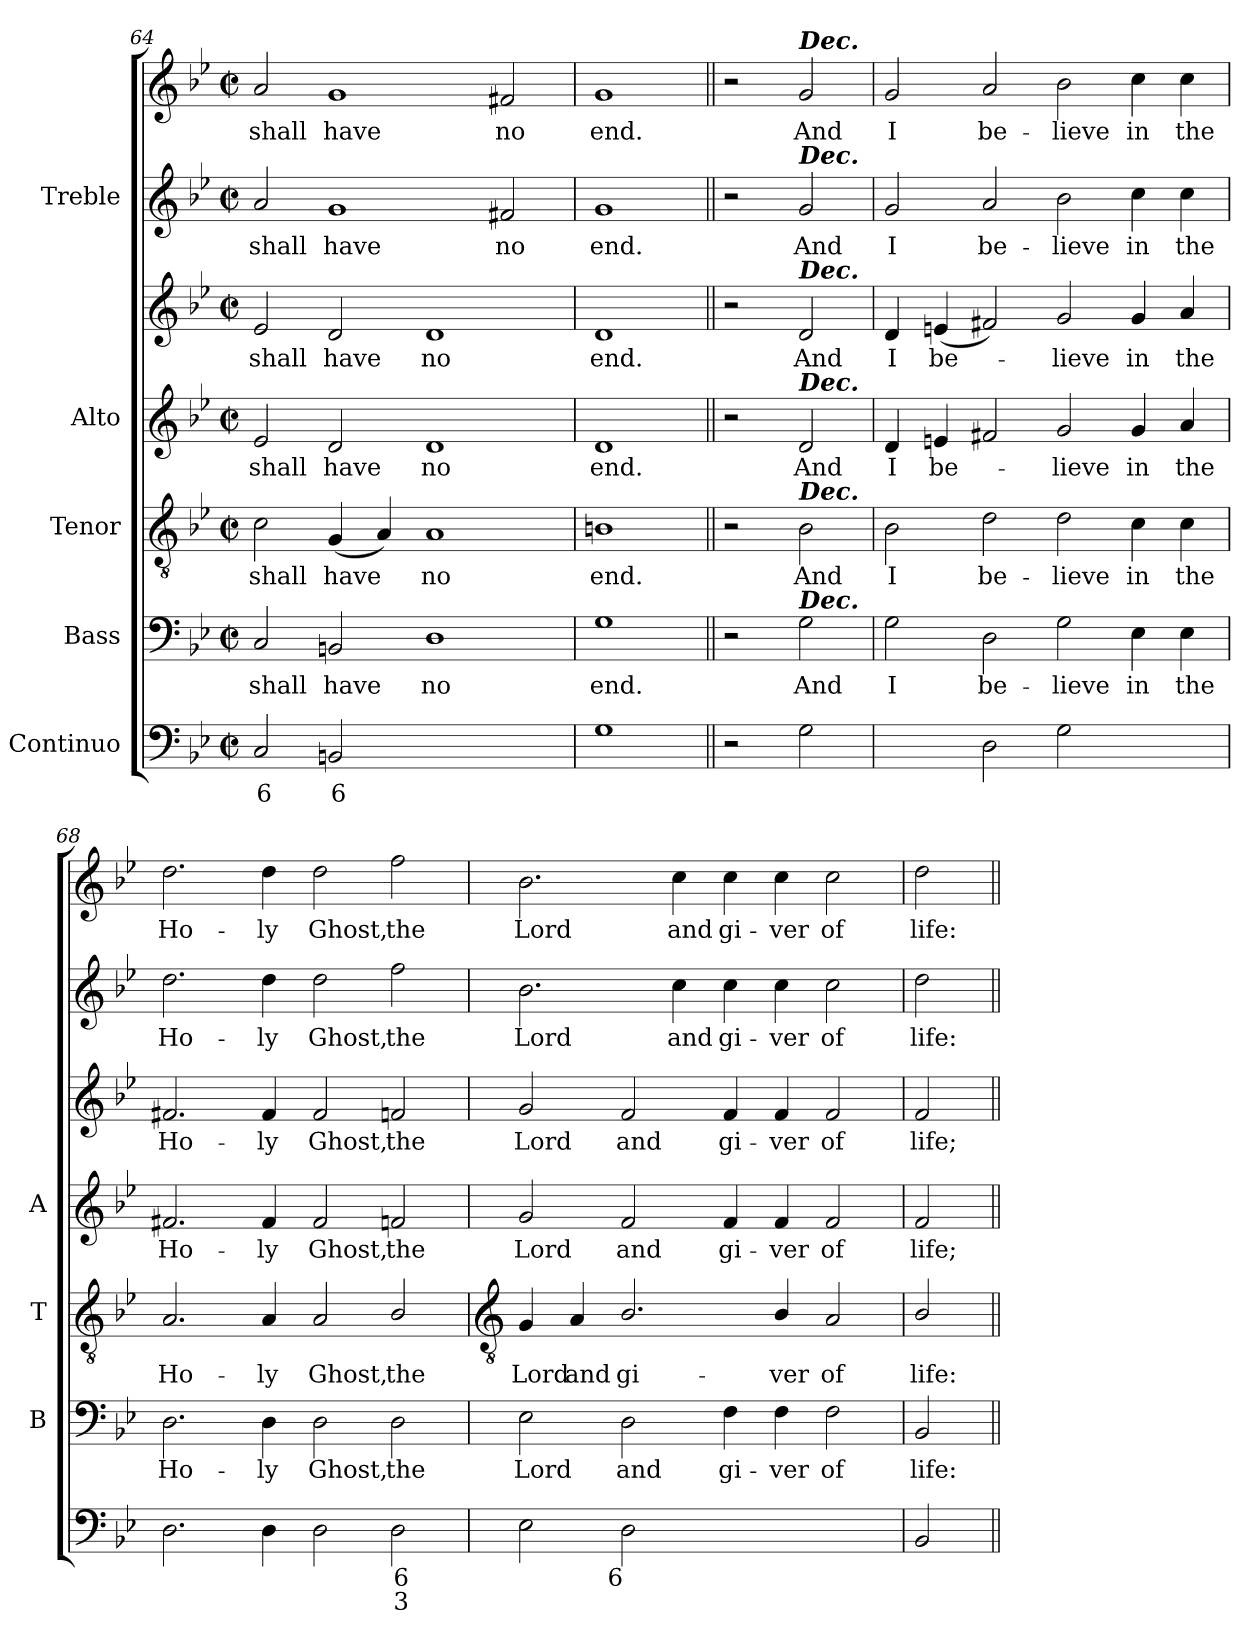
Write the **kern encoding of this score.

**kern	**text	**text	**kern	**text	**kern	**text	**kern	**text	**kern	**text	**kern	**text	**kern	**text
*part5	*part5	*part5	*part4	*part4	*part3	*part3	*part2	*part2	*part2	*part2	*part1	*part1	*part1	*part1
*staff7	*staff7	*staff7	*staff6	*staff6	*staff5	*staff5	*staff4	*staff4	*staff3	*staff3	*staff2	*staff2	*staff1	*staff1
*I"Continuo	*	*	*I"Bass	*	*I"Tenor	*	*I"Alto	*	*	*	*I"Treble	*	*	*
*	*	*	*I'B	*	*I'T	*	*I'A	*	*	*	*	*	*	*
*clefF4	*	*	*clefF4	*	*clefGv2	*	*clefG2	*	*clefG2	*	*clefG2	*	*clefG2	*
*k[b-e-]	*	*	*k[b-e-]	*	*k[b-e-]	*	*k[b-e-]	*	*k[b-e-]	*	*k[b-e-]	*	*k[b-e-]	*
*B-:	*	*	*B-:	*	*B-:	*	*B-:	*	*B-:	*	*B-:	*	*B-:	*
*M4/2	*	*	*M4/2	*	*M4/2	*	*M4/2	*	*M4/2	*	*M4/2	*	*M4/2	*
*met(c|)	*	*	*met(c|)	*	*met(c|)	*	*met(c|)	*	*met(c|)	*	*met(c|)	*	*met(c|)	*
=64	=64	=64	=64	=64	=64	=64	=64	=64	=64	=64	=64	=64	=64	=64
!	!LO:LY:b	!	!	!LO:LY:b	!	!LO:LY:b	!	!LO:LY:b	!	!LO:LY:b	!	!LO:LY:b	!	!LO:LY:b
2C	6	.	2C	shall	2c	shall	2e-	shall	2e-	shall	2a	shall	2a	shall
!	!LO:LY:b	!	!	!LO:LY:b	!	!LO:LY:b	!	!LO:LY:b	!	!LO:LY:b	!	!LO:LY:b	!	!LO:LY:b
2BBn	6	.	2BBn	have	(<4G	have	2d	have	2d	have	1g	have	1g	have
.	.	.	.	.	4A)	.	.	.	.	.	.	.	.	.
!	!LO:LY:b	!	!	!LO:LY:b	!	!LO:LY:b	!	!LO:LY:b	!	!LO:LY:b	!	!	!	!
[2Dyy	4	.	1D	no	1A	no	1d	no	1d	no	.	.	.	.
!	!LO:LY:b	!	!	!	!	!	!	!	!	!	!	!LO:LY:b	!	!LO:LY:b
2Dyy]	3	.	.	.	.	.	.	.	.	.	2f#X	no	2f#X	no
=65	=65	=65	=65	=65	=65	=65	=65	=65	=65	=65	=65	=65	=65	=65
!	!	!	!	!LO:LY:b	!	!LO:LY:b	!	!LO:LY:b	!	!LO:LY:b	!	!LO:LY:b	!	!LO:LY:b
1G	.	.	1G	end.	1Bn	end.	1d	end.	1d	end.	1g	end.	1g	end.
=66||	=66||	=66||	=66||	=66||	=66||	=66||	=66||	=66||	=66||	=66||	=66||	=66||	=66||	=66||
2r	.	.	2r	.	2r	.	2r	.	2r	.	2r	.	2r	.
!	!	!	!	!	!	!	!	!	!	!	!	!	!LO:TX:a:Bi:t=Dec.	!
!	!	!	!	!	!	!	!	!	!	!	!LO:TX:a:Bi:t=Dec.	!	!	!
!	!	!	!	!	!	!	!	!	!LO:TX:a:Bi:t=Dec.	!	!	!	!	!
!	!	!	!	!	!	!	!LO:TX:a:Bi:t=Dec.	!	!	!	!	!	!	!
!	!	!	!	!	!LO:TX:a:Bi:t=Dec.	!	!	!	!	!	!	!	!	!
!	!	!	!LO:TX:a:Bi:t=Dec.	!	!	!	!	!	!	!	!	!	!	!
!	!	!	!	!LO:LY:b	!	!LO:LY:b	!	!LO:LY:b	!	!LO:LY:b	!	!LO:LY:b	!	!LO:LY:b
2G	.	.	2G	And	2B-	And	2d	And	2d	And	2g	And	2g	And
=67	=67	=67	=67	=67	=67	=67	=67	=67	=67	=67	=67	=67	=67	=67
!	!LO:LY:b	!	!	!LO:LY:b	!	!LO:LY:b	!	!LO:LY:b	!	!LO:LY:b	!	!LO:LY:b	!	!LO:LY:b
[4Gyy	5	.	2G	I	2B-	I	4d	I	4d	I	2g	I	2g	I
!	!LO:LY:b	!	!	!	!	!	!	!LO:LY:b	!	!LO:LY:b	!	!	!	!
4Gyy]	6	.	.	.	.	.	4en	be-	(<4en	be-	.	.	.	.
!	!	!	!	!LO:LY:b	!	!LO:LY:b	!	!	!	!	!	!LO:LY:b	!	!LO:LY:b
2D	.	.	2D	be-	2d\	be-	2f#X	.	2f#X)	.	2a	be-	2a	be-
!	!	!	!	!LO:LY:b	!	!LO:LY:b	!	!LO:LY:b	!	!LO:LY:b	!	!LO:LY:b	!	!LO:LY:b
2G	.	.	2G	-lieve	2d\	-lieve	2g	lieve	2g	lieve	2b-	-lieve	2b-	-lieve
!	!LO:LY:b	!LO:LY:b	!	!LO:LY:b	!	!LO:LY:b	!	!LO:LY:b	!	!LO:LY:b	!	!LO:LY:b	!	!LO:LY:b
[4E-yy	6	3	4E-	in	4c	in	4g	in	4g	in	4cc	in	4cc	in
!	!	!LO:LY:b	!	!LO:LY:b	!	!LO:LY:b	!	!LO:LY:b	!	!LO:LY:b	!	!LO:LY:b	!	!LO:LY:b
4E-yy]	.	4	4E-	the	4c	the	4a	the	4a	the	4cc	the	4cc	the
=68	=68	=68	=68	=68	=68	=68	=68	=68	=68	=68	=68	=68	=68	=68
!	!	!	!	!LO:LY:b	!	!LO:LY:b	!	!LO:LY:b	!	!LO:LY:b	!	!LO:LY:b	!	!LO:LY:b
2.D	.	.	2.D	Ho-	2.A	Ho-	2.f#X	Ho-	2.f#X	Ho-	2.dd	Ho-	2.dd	Ho-
!	!	!	!	!LO:LY:b	!	!LO:LY:b	!	!LO:LY:b	!	!LO:LY:b	!	!LO:LY:b	!	!LO:LY:b
4D	.	.	4D	-ly	4A	-ly	4f#	-ly	4f#	-ly	4dd	-ly	4dd	-ly
!	!	!	!	!LO:LY:b	!	!LO:LY:b	!	!LO:LY:b	!	!LO:LY:b	!	!LO:LY:b	!	!LO:LY:b
2D	.	.	2D	Ghost,	2A	Ghost,	2f#	Ghost,	2f#	Ghost,	2dd	Ghost,	2dd	Ghost,
!	!LO:LY:b	!LO:LY:b	!	!LO:LY:b	!	!LO:LY:b	!	!LO:LY:b	!	!LO:LY:b	!	!LO:LY:b	!	!LO:LY:b
2D	6	3	2D	the	2B-/	the	2fn	the	2fn	the	2ff	the	2ff	the
!!LO:LB:g=z
=69	=69	=69	=69	=69	=69	=69	=69	=69	=69	=69	=69	=69	=69	=69
*	*	*	*	*	*clefGv2	*	*	*	*	*	*	*	*	*
!	!	!	!	!LO:LY:b	!	!LO:LY:b	!	!LO:LY:b	!	!LO:LY:b	!	!LO:LY:b	!	!LO:LY:b
2E-	.	.	2E-	Lord	4G	Lord	2g	Lord	2g	Lord	2.b-	Lord	2.b-	Lord
!	!	!	!	!	!	!LO:LY:b	!	!	!	!	!	!	!	!
.	.	.	.	.	4A	and	.	.	.	.	.	.	.	.
!	!LO:LY:b	!	!	!LO:LY:b	!	!LO:LY:b	!	!LO:LY:b	!	!LO:LY:b	!	!	!	!
2D	6	.	2D	and	2.B-/	gi-	2f	and	2f	and	.	.	.	.
!	!	!	!	!	!	!	!	!	!	!	!	!LO:LY:b	!	!LO:LY:b
.	.	.	.	.	.	.	.	.	.	.	4cc	and	4cc	and
!	!LO:LY:b	!	!	!LO:LY:b	!	!	!	!LO:LY:b	!	!LO:LY:b	!	!LO:LY:b	!	!LO:LY:b
[2Fyy	4	.	4F\	gi-	.	.	4f	gi-	4f	gi-	4cc	gi-	4cc	gi-
!	!	!	!	!LO:LY:b	!	!LO:LY:b	!	!LO:LY:b	!	!LO:LY:b	!	!LO:LY:b	!	!LO:LY:b
.	.	.	4F\	-ver	4B-/	-ver	4f	-ver	4f	-ver	4cc	-ver	4cc	-ver
!	!LO:LY:b	!	!	!LO:LY:b	!	!LO:LY:b	!	!LO:LY:b	!	!LO:LY:b	!	!LO:LY:b	!	!LO:LY:b
2Fyy]	3	.	2F\	of	2A	of	2f	of	2f	of	2cc	of	2cc	of
=70	=70	=70	=70	=70	=70	=70	=70	=70	=70	=70	=70	=70	=70	=70
!	!	!	!	!LO:LY:b	!	!LO:LY:b	!	!LO:LY:b	!	!LO:LY:b	!	!LO:LY:b	!	!LO:LY:b
2BB-	.	.	2BB-	life:	2B-/	life:	2f	life;	2f	life;	2dd\	life:	2dd\	life:
=||	=||	=||	=||	=||	=||	=||	=||	=||	=||	=||	=||	=||	=||	=||
*-	*-	*-	*-	*-	*-	*-	*-	*-	*-	*-	*-	*-	*-	*-
